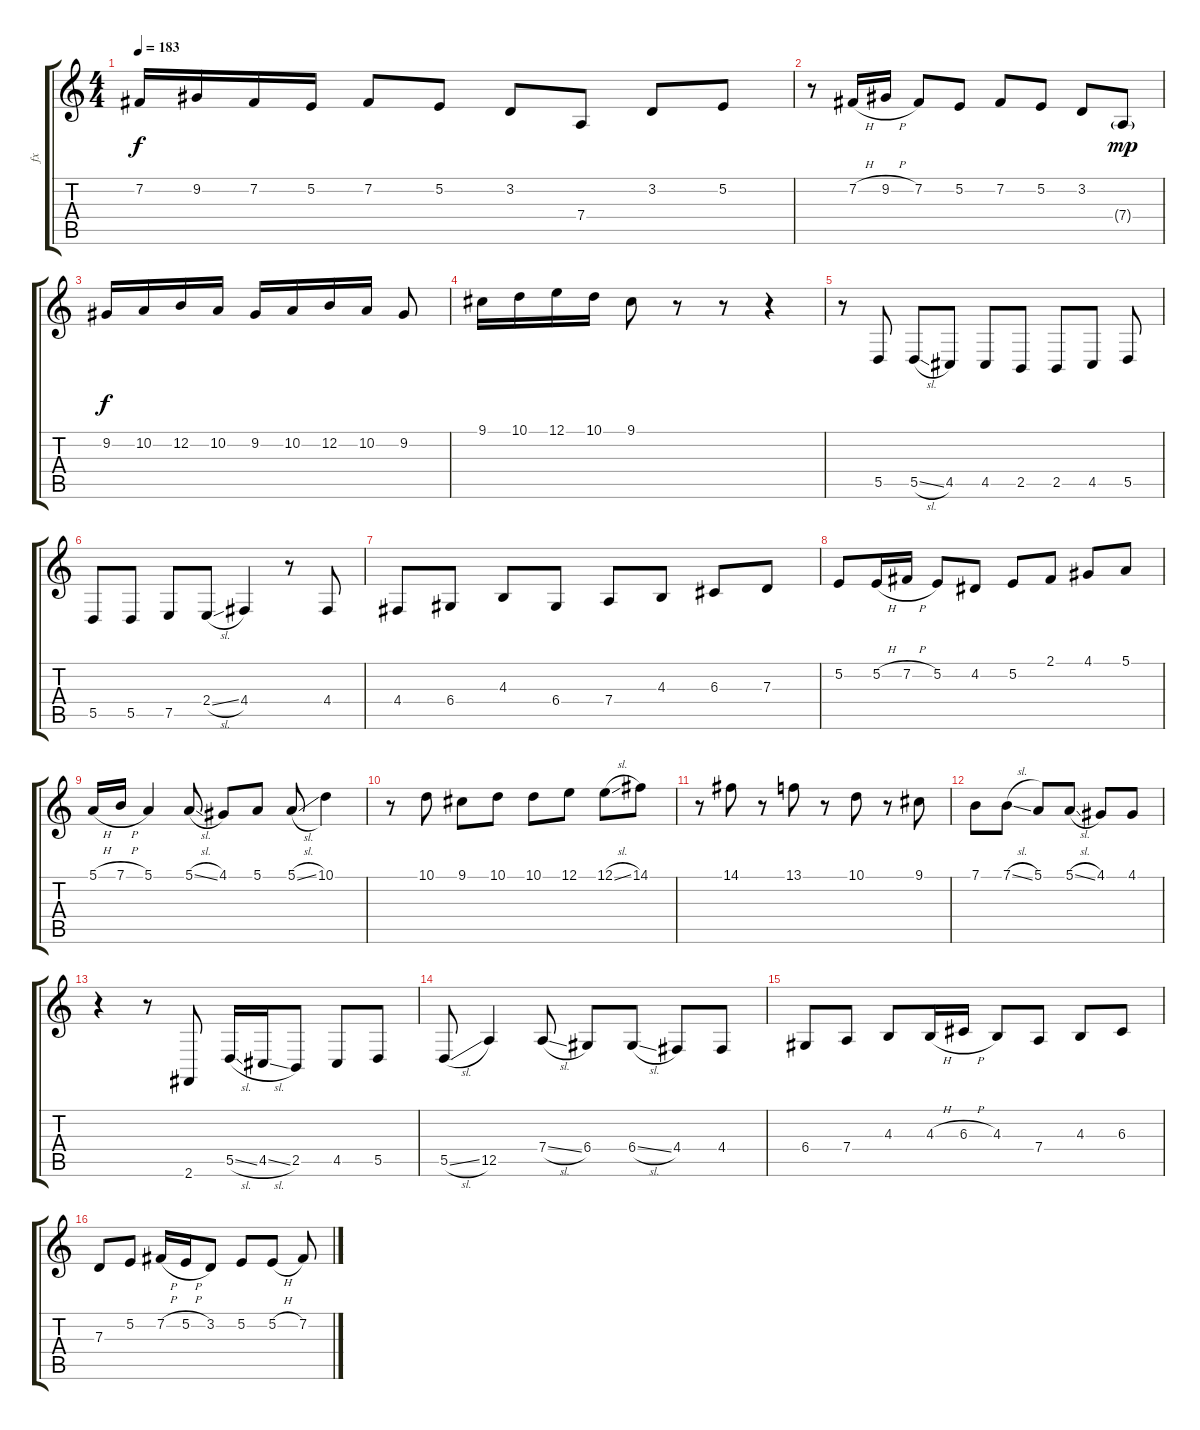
\track ("fx" "fx") {instrument fx6goblins}
\staff {score tabs}
\tuning (E4 B3 G3 D3 A2 E2) {hide}
\ts (4 4)
\tempo 183
\clef g2
\ks c
7.2.16{dy f} 9.2.16 7.2.16 5.2.16 7.2.8 5.2.8 3.2.8 7.4.8 3.2.8 5.2.8 |
r.8 7.2{h}.16 9.2{h}.16 7.2.8 5.2.8 7.2.8 5.2.8 3.2.8 7.4{g}.8{dy mp} |
9.2.16{dy f} 10.2.16 12.2.16 10.2.16 9.2.16 10.2.16 12.2.16 10.2.16 9.2.8 |
9.1.16 10.1.16 12.1.16 10.1.16 9.1.8 r.8 r.8 r.4 |
r.8 5.5.8 5.5{sl}.8 4.5.8 4.5.8 2.5.8 2.5.8 4.5.8 5.5.8 |
5.5.8 5.5.8 7.5.8 2.4{sl}.8 4.4.4 r.8 4.4.8 |
4.4.8 6.4.8 4.3.8 6.4.8 7.4.8 4.3.8 6.3.8 7.3.8 |
5.2.8 5.2{h}.16 7.2{h}.16 5.2.8 4.2.8 5.2.8 2.1.8 4.1.8 5.1.8 |
5.1{h}.16 7.1{h}.16 5.1.4 5.1{sl}.8 4.1.8 5.1.8 5.1{sl}.8 10.1.4 |
r.8 10.1.8 9.1.8 10.1.8 10.1.8 12.1.8 12.1{sl}.8 14.1.8 |
r.8 14.1.8 r.8 13.1.8 r.8 10.1.8 r.8 9.1.8 |
7.1.8 7.1{sl}.8 5.1.8 5.1{sl}.8 4.1.8 4.1.8 |
r.4 r.8 2.6.8 5.5{sl}.16 4.5{sl}.16 2.5.8 4.5.8 5.5.8 |
5.5{sl}.8 12.5.4 7.4{sl}.8 6.4.8 6.4{sl}.8 4.4.8 4.4.8 |
6.4.8 7.4.8 4.3.8 4.3{h}.16 6.3{h}.16 4.3.8 7.4.8 4.3.8 6.3.8 |
7.3.8 5.2.8 7.2{h}.16 5.2{h}.16 3.2.8 5.2.8 5.2{h}.8 7.2.8
